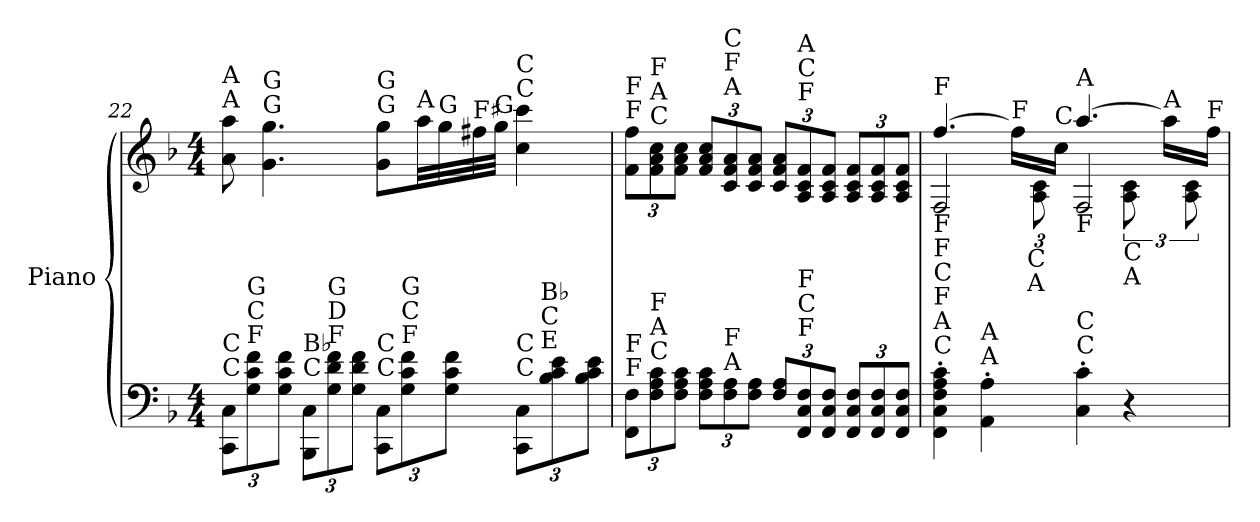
**kern	**kern
*part1	*part1
*staff2	*staff1
*I"Piano	*
*I'Pno.	*
!!LO:LB:g=z
*clefF4	*clefG2
*k[b-]	*k[b-]
*M4/4	*M4/4
*Xbrackettup	*
=22	=22
!	!LO:TX:a:t=A
!	!LO:TX:a:t=A
!LO:TX:a:t=C	!
!LO:TX:a:t=C	!
12CC\ 12C\L	8a\ 8aa\
!LO:TX:a:t=F	!
!LO:TX:a:t=C	!
!LO:TX:a:t=G	!
12G\ 12c\ 12f\	.
!	!LO:TX:a:t=G
!	!LO:TX:a:t=G
.	4.g\ 4.gg\
12G\ 12c\ 12f\J	.
!LO:TX:a:t=C	!
!LO:TX:a:t=B♭	!
12BBB-\ 12C\L	.
!LO:TX:a:t=F	!
!LO:TX:a:t=D	!
!LO:TX:a:t=G	!
12G\ 12d\ 12f\	.
12G\ 12d\ 12f\J	.
!	!LO:TX:a:t=G
!	!LO:TX:a:t=G
!LO:TX:a:t=C	!
!LO:TX:a:t=C	!
12CC\ 12C\L	8g\ 8gg\L
!LO:TX:a:t=F	!
!LO:TX:a:t=C	!
!LO:TX:a:t=G	!
12G\ 12c\ 12f\	.
!	!LO:TX:a:t=A
.	32aa\LL
!	!LO:TX:a:t=G
.	32gg\
12G\ 12c\ 12f\J	.
!	!LO:TX:a:t=F♯
.	32ff#X\
!	!LO:TX:a:t=G
.	32gg\JJJ
!	!LO:TX:a:t=C
!	!LO:TX:a:t=C
!LO:TX:a:t=C	!
!LO:TX:a:t=C	!
12CC\ 12C\L	4cc\ 4ccc\
!LO:TX:a:t=E	!
!LO:TX:a:t=C	!
!LO:TX:a:t=B♭	!
12B-\ 12c\ 12e\	.
12B-\ 12c\ 12e\J	.
!!LO:LB:g=z
=23	=23
*	*Xbrackettup
!	!LO:TX:a:t=F
!	!LO:TX:a:t=F
!LO:TX:a:t=F	!
!LO:TX:a:t=F	!
12FF\ 12F\L	12f\ 12ff\L
!	!LO:TX:a:t=C
!	!LO:TX:a:t=A
!	!LO:TX:a:t=F
!LO:TX:a:t=C	!
!LO:TX:a:t=A	!
!LO:TX:a:t=F	!
12F\ 12A\ 12c\	12f\ 12a\ 12cc\
12F\ 12A\ 12c\J	12f\ 12a\ 12cc\J
12F\ 12A\ 12c\L	12f/ 12a/ 12cc/L
!	!LO:TX:a:t=A
!	!LO:TX:a:t=F
!	!LO:TX:a:t=C
!LO:TX:a:t=A	!
!LO:TX:a:t=F	!
12F\ 12A\	12c/ 12f/ 12a/
12F\ 12A\J	12c/ 12f/ 12a/J
12F/ 12A/L	12c/ 12f/ 12a/L
!	!LO:TX:a:t=F
!	!LO:TX:a:t=C
!	!LO:TX:a:t=A
!LO:TX:a:t=F	!
!LO:TX:a:t=C	!
!LO:TX:a:t=F	!
12FF/ 12C/ 12F/	12A/ 12c/ 12f/
12FF/ 12C/ 12F/J	12A/ 12c/ 12f/J
12FF/ 12C/ 12F/L	12A/ 12c/ 12f/L
12FF/ 12C/ 12F/	12A/ 12c/ 12f/
12FF/ 12C/ 12F/J	12A/ 12c/ 12f/J
=24	=24
*	*^
*	*	*^
!	!LO:TX:b:t=F	!	!
!	!LO:TX:a:t=F	!	!
!LO:TX:a:t=C	!	!	!
!LO:TX:a:t=A	!	!	!
!LO:TX:a:t=F	!	!	!
!LO:TX:a:t=C	!	!	!
!LO:TX:a:t=F	!	!	!
4FF\' 4C\' 4F\' 4A\' 4c\'	[4.ff/	12%5ryy	2F/
!LO:TX:a:t=A	!	!	!
!LO:TX:a:t=A	!	!	!
4AA\' 4A\'	.	.	.
!	!LO:TX:a:t=F	!	!
.	16ff\LL]	.	.
!	!	!LO:TX:b:t=C	!
!	!	!LO:TX:b:t=A	!
.	.	12A\ 12c\	.
!	!LO:TX:a:t=C	!	!
.	16cc\JJ	.	.
!	!LO:TX:a:t=A	!	!
!	!LO:TX:b:t=F	!	!
!LO:TX:a:t=C	!	!	!
!LO:TX:a:t=C	!	!	!
4C\' 4c\'	[4.aa/	4ryy	2F/
*	*	*brackettup	*
!	!	!LO:TX:b:t=C	!
!	!	!LO:TX:b:t=A	!
4r	.	12A\ 12c\	.
.	.	12ryy	.
!	!LO:TX:a:t=A	!	!
.	16aa\LL]	.	.
.	.	12A\ 12c\	.
!	!LO:TX:a:t=F	!	!
.	16ff\JJ	.	.
*	*v	*v	*v
=	=
*-	*-
